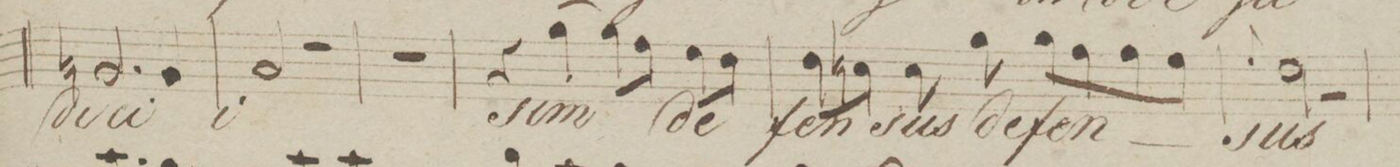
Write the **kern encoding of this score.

**kern	**text
*I"Bas.	*
*clefF4	*
*k[b-e-]	*
*met(c)	*
*M4/4	*
2.BBn/	-di-
4BB/	-ci-
=40	=40
2C/	-i
2r	.
=41	=41
1r	.
=42	=42
4r	.
(4B-\	sum
8B-\L)	.
8A\J	.
8G\L	de-
8F\J	.
=43	=43
8F\L	-fen-
8En\J	.
8E\	-sus
8B-\	de-
8B-\L	-fen-
8A\	.
8A\	.
8G\J	.
=44	=44
8qqG/	.
2F\	-sus
2r	.
=45	=45
*-	*-
